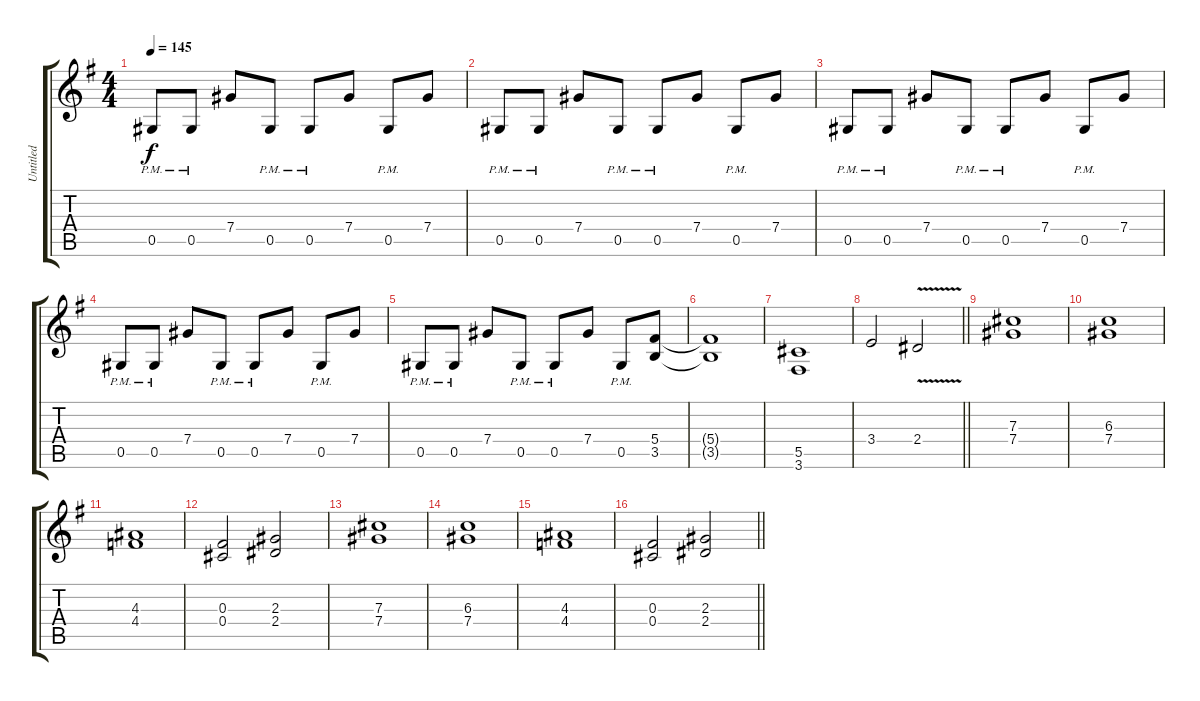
\track ("Untitled" "Untitled") {instrument overdrivenguitar}
\staff {score tabs}
\tuning (Eb4 Bb3 Gb3 Db3 Ab2 Eb2) {hide}
\ts (4 4)
\tempo 145
\clef g2
\ks g
0.5{pm}.8{dy f} 0.5{pm}.8 7.4.8 0.5{pm}.8 0.5{pm}.8 7.4.8 0.5{pm}.8 7.4.8 |
0.5{pm}.8 0.5{pm}.8 7.4.8 0.5{pm}.8 0.5{pm}.8 7.4.8 0.5{pm}.8 7.4.8 |
0.5{pm}.8 0.5{pm}.8 7.4.8 0.5{pm}.8 0.5{pm}.8 7.4.8 0.5{pm}.8 7.4.8 |
0.5{pm}.8 0.5{pm}.8 7.4.8 0.5{pm}.8 0.5{pm}.8 7.4.8 0.5{pm}.8 7.4.8 |
0.5{pm}.8 0.5{pm}.8 7.4.8 0.5{pm}.8 0.5{pm}.8 7.4.8 0.5{pm}.8 (5.4 3.5).8 |
(5.4{t} 3.5{t}).1 |
(5.5 3.6).1 |
\barLineRight lightlight
3.4.2 2.4{v}.2 |
(7.3 7.4).1 |
(6.3 7.4).1 |
(4.3 4.4).1 |
(0.3 0.4).2 (2.3 2.4).2 |
(7.3 7.4).1 |
(6.3 7.4).1 |
(4.3 4.4).1 |
\barLineRight lightlight
(0.3 0.4).2 (2.3 2.4).2
